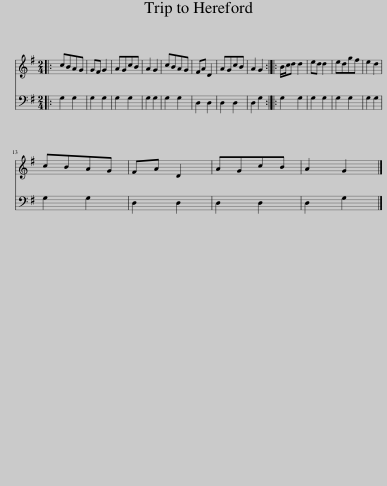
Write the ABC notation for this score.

X:1
%%score 1 2
L:1/8
M:2/4
I:linebreak $
K:G
V:1 treble
V:2 bass
V:1
|: cBAG | GF G2 | AGcB | A2 G2 | cBAG | %5
 FA D2 | AGcB | A2 G2 :: B/c/d d2 | ed d2 | %10
 edgf | e2 d2 |$ cBAG | FA D2 | AGcB | %15
 A2 G2 |] %16
V:2
|: G,2 G,2 | G,2 G,2 | G,2 G,2 | G,2 G,2 | G,2 G,2 | %5
 D,2 D,2 | D,2 D,2 | D,2 G,2 :: G,2 G,2 | G,2 G,2 | %10
 G,2 G,2 | G,2 G,2 |$ G,2 G,2 | D,2 D,2 | D,2 D,2 | %15
 D,2 G,2 |] %16
